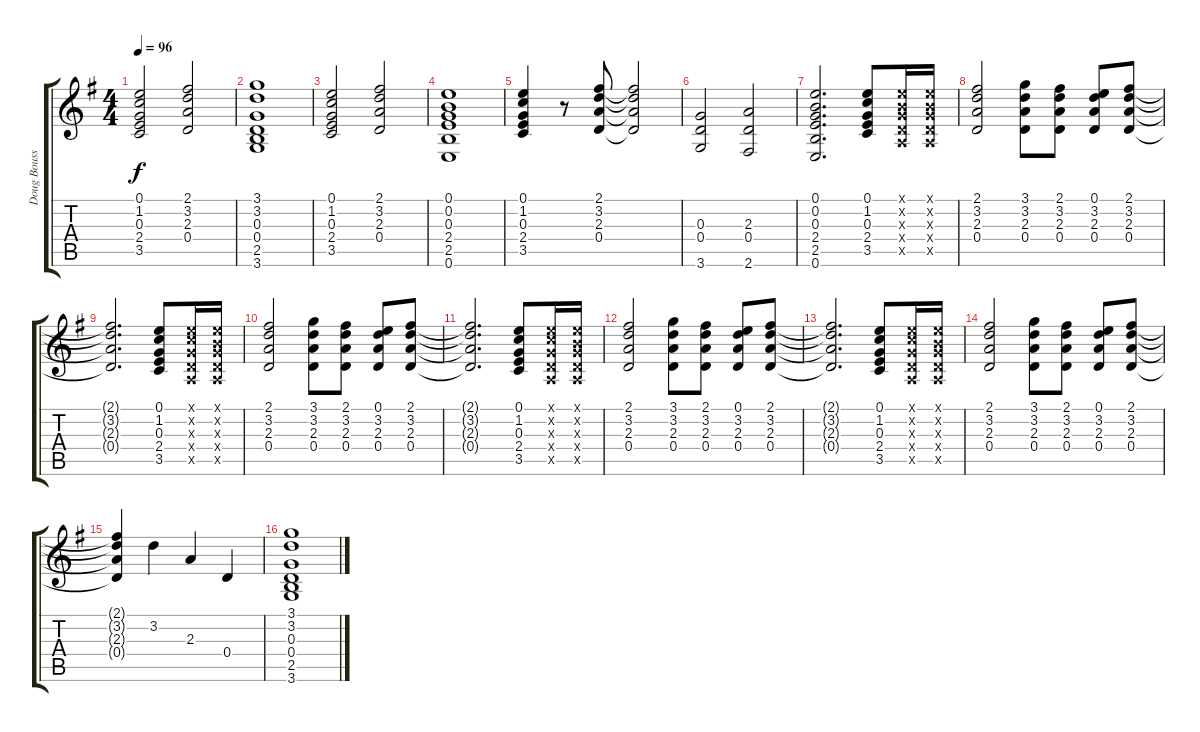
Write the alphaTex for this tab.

\track ("Doug Boussi" "Doug Bouss") {instrument overdrivenguitar}
\staff {score tabs}
\tuning (E4 B3 G3 D3 A2 E2) {hide}
\ts (4 4)
\tempo 96
\clef g2
\ks g
(0.1 1.2 0.3 2.4 3.5).2{dy f} (2.1 3.2 2.3 0.4).2 |
(3.1 3.2 0.3 0.4 2.5 3.6).1 |
(0.1 1.2 0.3 2.4 3.5).2 (2.1 3.2 2.3 0.4).2 |
(0.1 0.2 0.3 2.4 2.5 0.6).1 |
(0.1 1.2 0.3 2.4 3.5).4 r.8 (2.1 3.2 2.3 0.4).8 (2.1{t} 3.2{t} 2.3{t} 0.4{t}).2 |
(0.3 0.4 3.6).2 (2.3 0.4 2.6).2 |
(0.1 0.2 0.3 2.4 2.5 0.6).2{d} (0.1 1.2 0.3 2.4 3.5).8 (0.1{x} 0.2{x} 0.3{x} 0.4{x} 0.5{x}).16 (0.1{x} 0.2{x} 0.3{x} 0.4{x} 0.5{x}).16 |
(2.1 3.2 2.3 0.4).2 (3.1 3.2 2.3 0.4).8 (2.1 3.2 2.3 0.4).8 (0.1 3.2 2.3 0.4).8 (2.1 3.2 2.3 0.4).8 |
(2.1{t} 3.2{t} 2.3{t} 0.4{t}).2{d} (0.1 1.2 0.3 2.4 3.5).8 (0.1{x} 1.2{x} 0.3{x} 0.4{x} 0.5{x}).16 (0.1{x} 0.2{x} 0.3{x} 0.4{x} 0.5{x}).16 |
(2.1 3.2 2.3 0.4).2 (3.1 3.2 2.3 0.4).8 (2.1 3.2 2.3 0.4).8 (0.1 3.2 2.3 0.4).8 (2.1 3.2 2.3 0.4).8 |
(2.1{t} 3.2{t} 2.3{t} 0.4{t}).2{d} (0.1 1.2 0.3 2.4 3.5).8 (0.1{x} 1.2{x} 0.3{x} 0.4{x} 0.5{x}).16 (0.1{x} 0.2{x} 0.3{x} 0.4{x} 0.5{x}).16 |
(2.1 3.2 2.3 0.4).2 (3.1 3.2 2.3 0.4).8 (2.1 3.2 2.3 0.4).8 (0.1 3.2 2.3 0.4).8 (2.1 3.2 2.3 0.4).8 |
(2.1{t} 3.2{t} 2.3{t} 0.4{t}).2{d} (0.1 1.2 0.3 2.4 3.5).8 (0.1{x} 1.2{x} 0.3{x} 0.4{x} 0.5{x}).16 (0.1{x} 0.2{x} 0.3{x} 0.4{x} 0.5{x}).16 |
(2.1 3.2 2.3 0.4).2 (3.1 3.2 2.3 0.4).8 (2.1 3.2 2.3 0.4).8 (0.1 3.2 2.3 0.4).8 (2.1 3.2 2.3 0.4).8 |
(2.1{t} 3.2{t} 2.3{t} 0.4{t}).4 3.2.4 2.3.4 0.4.4 |
(3.1 3.2 0.3 0.4 2.5 3.6).1
